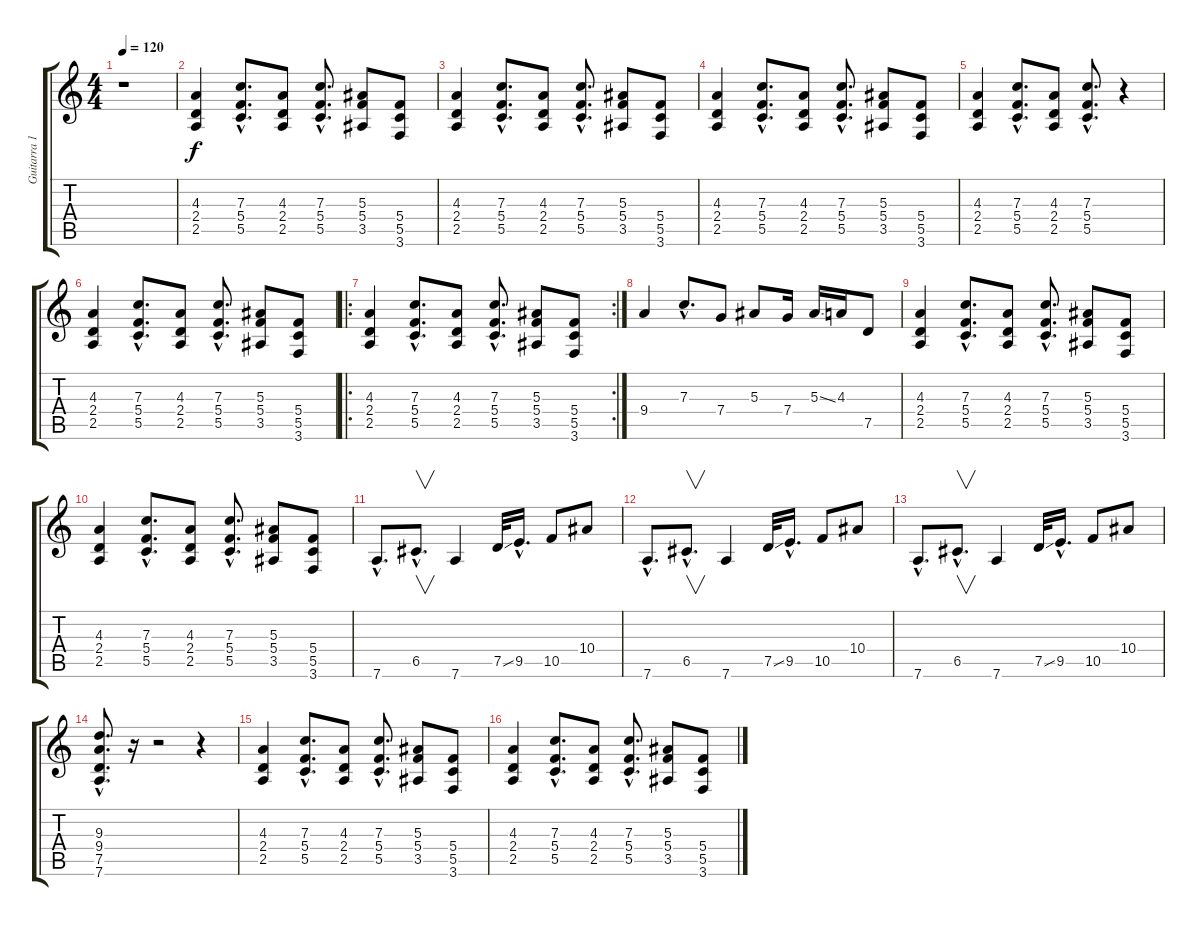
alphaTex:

\track ("Guitarra 1" "Guitarra 1") {instrument distortionguitar}
\staff {score tabs}
\tuning (D4 A3 F3 C3 G2 D2) {hide}
\ts (4 4)
\tempo 120
\clef g2
\ks c
r.1{dy f instrument distortionguitar} |
(4.3 2.4 2.5).4 (7.3{hac} 5.4{hac} 5.5{hac}).8{d} (4.3 2.4 2.5).8 (7.3{hac} 5.4{hac} 5.5{hac}).8{d} (5.3 5.4 3.5).8 (5.4 5.5 3.6).8 |
(4.3 2.4 2.5).4 (7.3{hac} 5.4{hac} 5.5{hac}).8{d} (4.3 2.4 2.5).8 (7.3{hac} 5.4{hac} 5.5{hac}).8{d} (5.3 5.4 3.5).8 (5.4 5.5 3.6).8 |
(4.3 2.4 2.5).4 (7.3{hac} 5.4{hac} 5.5{hac}).8{d} (4.3 2.4 2.5).8 (7.3{hac} 5.4{hac} 5.5{hac}).8{d} (5.3 5.4 3.5).8 (5.4 5.5 3.6).8 |
(4.3 2.4 2.5).4 (7.3{hac} 5.4{hac} 5.5{hac}).8{d} (4.3 2.4 2.5).8 (7.3{hac} 5.4{hac} 5.5{hac}).8{d} r.4 |
(4.3 2.4 2.5).4 (7.3{hac} 5.4{hac} 5.5{hac}).8{d} (4.3 2.4 2.5).8 (7.3{hac} 5.4{hac} 5.5{hac}).8{d} (5.3 5.4 3.5).8 (5.4 5.5 3.6).8 |
\ro
\rc 2
(4.3 2.4 2.5).4 (7.3{hac} 5.4{hac} 5.5{hac}).8{d} (4.3 2.4 2.5).8 (7.3{hac} 5.4{hac} 5.5{hac}).8{d} (5.3 5.4 3.5).8 (5.4 5.5 3.6).8 |
9.4.4 7.3{hac}.8{d} 7.4.8 5.3.8 7.4.16 5.3{ss}.16 4.3.16 7.5.8 |
(4.3 2.4 2.5).4 (7.3{hac} 5.4{hac} 5.5{hac}).8{d} (4.3 2.4 2.5).8 (7.3{hac} 5.4{hac} 5.5{hac}).8{d} (5.3 5.4 3.5).8 (5.4 5.5 3.6).8 |
(4.3 2.4 2.5).4 (7.3{hac} 5.4{hac} 5.5{hac}).8{d} (4.3 2.4 2.5).8 (7.3{hac} 5.4{hac} 5.5{hac}).8{d} (5.3 5.4 3.5).8 (5.4 5.5 3.6).8 |
7.6{hac}.8{d} 6.5{hac}.8{v d} 7.6.4 7.5{ss}.32 9.5{hac}.16{d} 10.5.8 10.4.8 |
7.6{hac}.8{d} 6.5{hac}.8{v d} 7.6.4 7.5{ss}.32 9.5{hac}.16{d} 10.5.8 10.4.8 |
7.6{hac}.8{d} 6.5{hac}.8{v d} 7.6.4 7.5{ss}.32 9.5{hac}.16{d} 10.5.8 10.4.8 |
(9.3{hac} 9.4{hac} 7.5{hac} 7.6{hac}).8{d} r.16 r.2 r.4 |
(4.3 2.4 2.5).4 (7.3{hac} 5.4{hac} 5.5{hac}).8{d} (4.3 2.4 2.5).8 (7.3{hac} 5.4{hac} 5.5{hac}).8{d} (5.3 5.4 3.5).8 (5.4 5.5 3.6).8 |
(4.3 2.4 2.5).4 (7.3{hac} 5.4{hac} 5.5{hac}).8{d} (4.3 2.4 2.5).8 (7.3{hac} 5.4{hac} 5.5{hac}).8{d} (5.3 5.4 3.5).8 (5.4 5.5 3.6).8
